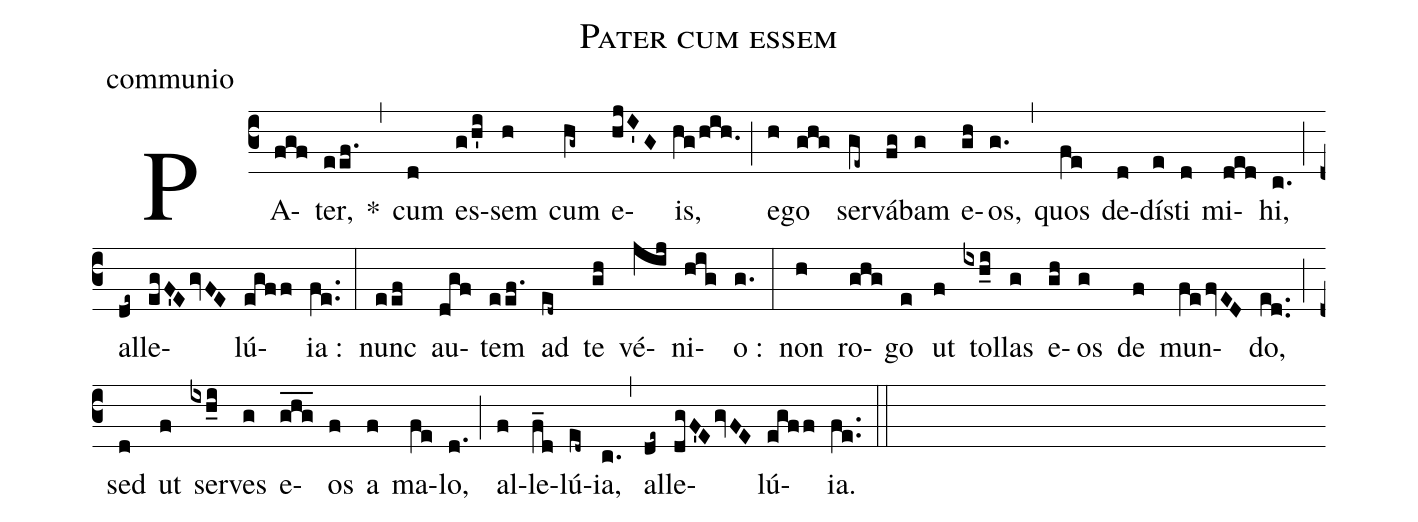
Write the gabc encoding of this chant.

name:Pater cum essem;
office-part:communio;
%%
PA(fgf)ter,(eef.) *(,)
cum(d) es(g/h'i)sem(h) cum(hg~) e(hjI'G)is,(hg/hih.) (;)
e(h)go(ghg) ser(ge~)vá(fg)bam(g) e(gh)os,(g.) (,)
quos(fe) de(d)dí(e)sti(d) mi(ded)hi,(c.) (;)
al(de~)le(egF'EgvFE)lú(egff)ia :(fe..) (:)
nunc(eef) au(dgf)tem(eef.) ad(ed~) te(gh) vé(jij)ni(hig)o :(g.) (:)
non(h) ro(ghg)go(e) ut(f) tol(ixh_i)las(g) e(gh)os(g) de(f) mun(fefvED)do,(ed..) (;)
sed(d) ut(f) ser(ixh_i)ves(g) e(ghg___)os(f) a(f) ma(fe)lo,(d.) (;)
al(f)le(f_d)lú(ed~)ia,(c.) (,)
al(de~)le(dgF'EgvFE)lú(egff)ia.(fe..) (::)
